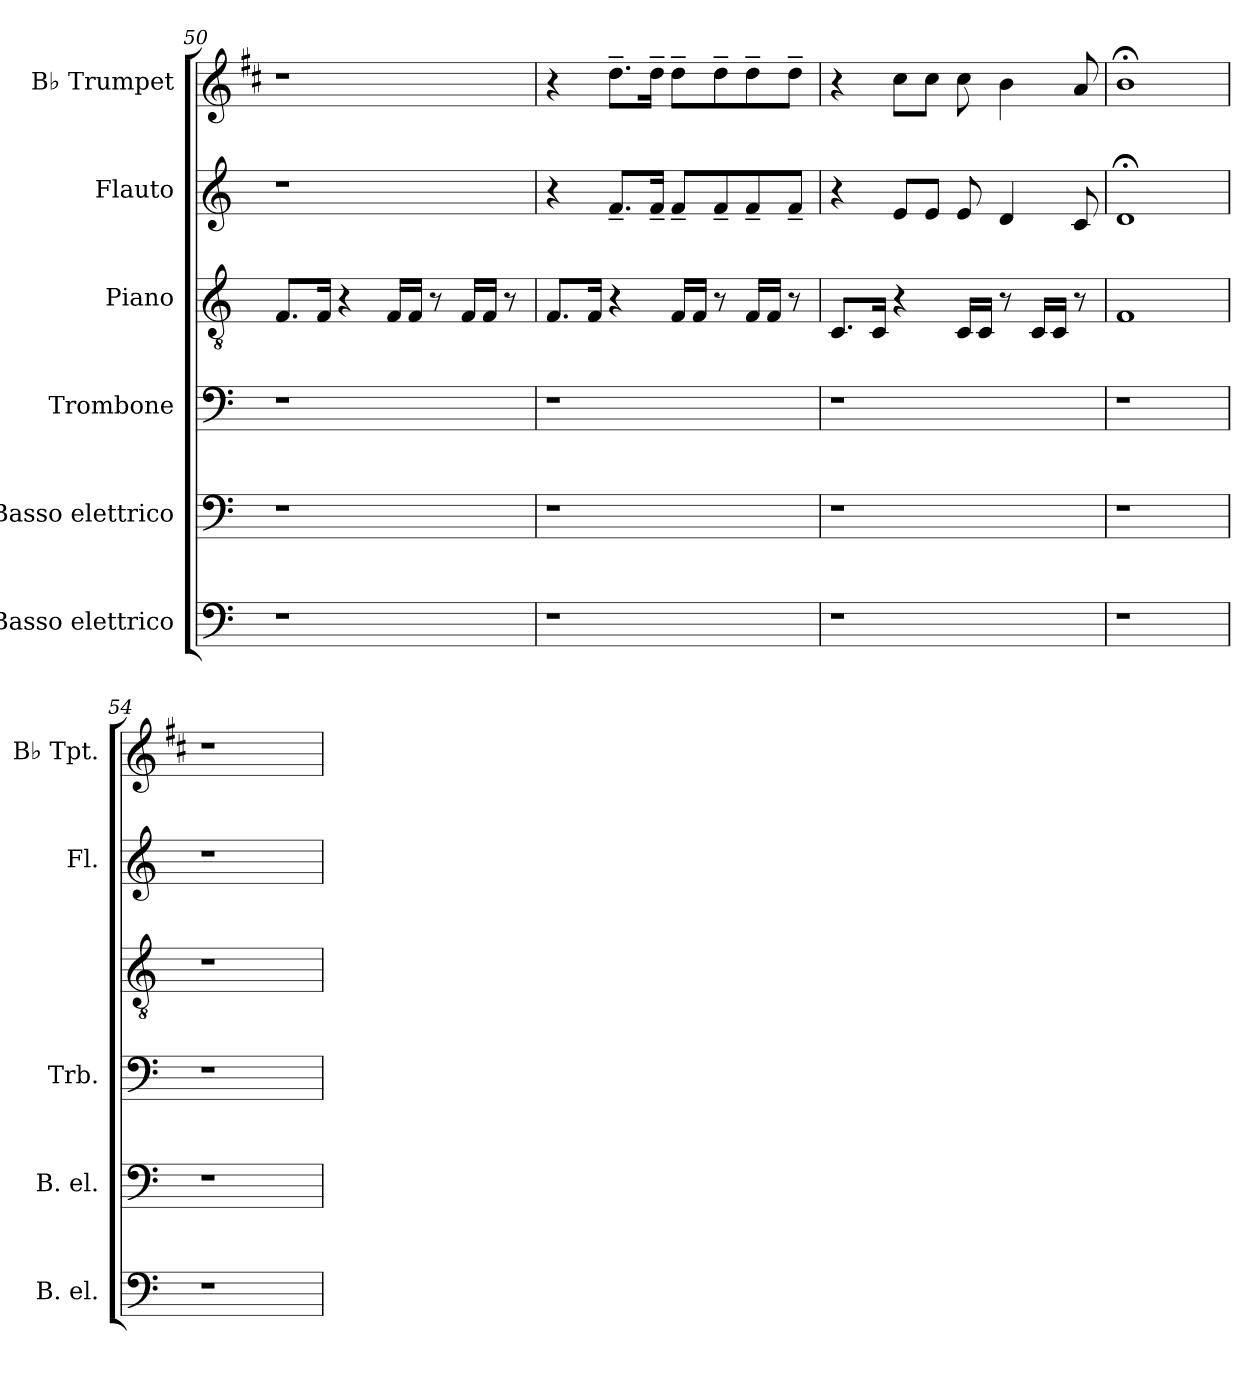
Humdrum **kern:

**kern	**kern	**kern	**kern	**kern	**kern
*part6	*part5	*part4	*part3	*part2	*part1
*staff6	*staff5	*staff4	*staff3	*staff2	*staff1
*I"Basso elettrico	*I"Basso elettrico	*I"Trombone	*I"Piano	*I"Flauto	*I"B♭ Trumpet
*I'B. el.	*I'B. el.	*I'Trb.	*	*I'Fl.	*I'B♭ Tpt.
*clefF4	*clefF4	*clefF4	*clefGv2	*clefG2	*clefG2
*	*	*	*	*	*ITrd1c2
*k[]	*k[]	*k[]	*k[]	*k[]	*k[]
=50	=50	=50	=50	=50	=50
1r	1r	1r	8.F/L	1r	1r
.	.	.	16F/Jk	.	.
.	.	.	4r	.	.
.	.	.	16F/LL	.	.
.	.	.	16F/JJ	.	.
.	.	.	8r	.	.
.	.	.	16F/LL	.	.
.	.	.	16F/JJ	.	.
.	.	.	8r	.	.
=51	=51	=51	=51	=51	=51
1r	1r	1r	8.F/L	4r	4r
.	.	.	16F/Jk	.	.
.	.	.	4r	8.f~/L	8.cc~\L
.	.	.	.	16f~/Jk	16cc~\Jk
.	.	.	16F/LL	8f~/L	8cc~\L
.	.	.	16F/JJ	.	.
.	.	.	8r	8f~/	8cc~\
.	.	.	16F/LL	8f~/	8cc~\
.	.	.	16F/JJ	.	.
.	.	.	8r	8f~/J	8cc~\J
=52	=52	=52	=52	=52	=52
1r	1r	1r	8.C/L	4r	4r
.	.	.	16C/Jk	.	.
.	.	.	4r	8e/L	8b\L
.	.	.	.	8e/J	8b\J
.	.	.	16C/LL	8e/	8b\
.	.	.	16C/JJ	.	.
.	.	.	8r	4d/	4a\
.	.	.	16C/LL	.	.
.	.	.	16C/JJ	.	.
.	.	.	8r	8c/	8g/
!!LO:PB:g=z
=53	=53	=53	=53	=53	=53
1r	1r	1r	1F	1d;<	1a;<
=54	=54	=54	=54	=54	=54
1r	1r	1r	1r	1r	1r
=55	=55	=55	=55	=55	=55
1r	1r	1r	1r	1r	1r
=56	=56	=56	=56	=56	=56
1r	1r	1r	1r	1r	1r
=	=	=	=	=	=
*-	*-	*-	*-	*-	*-
